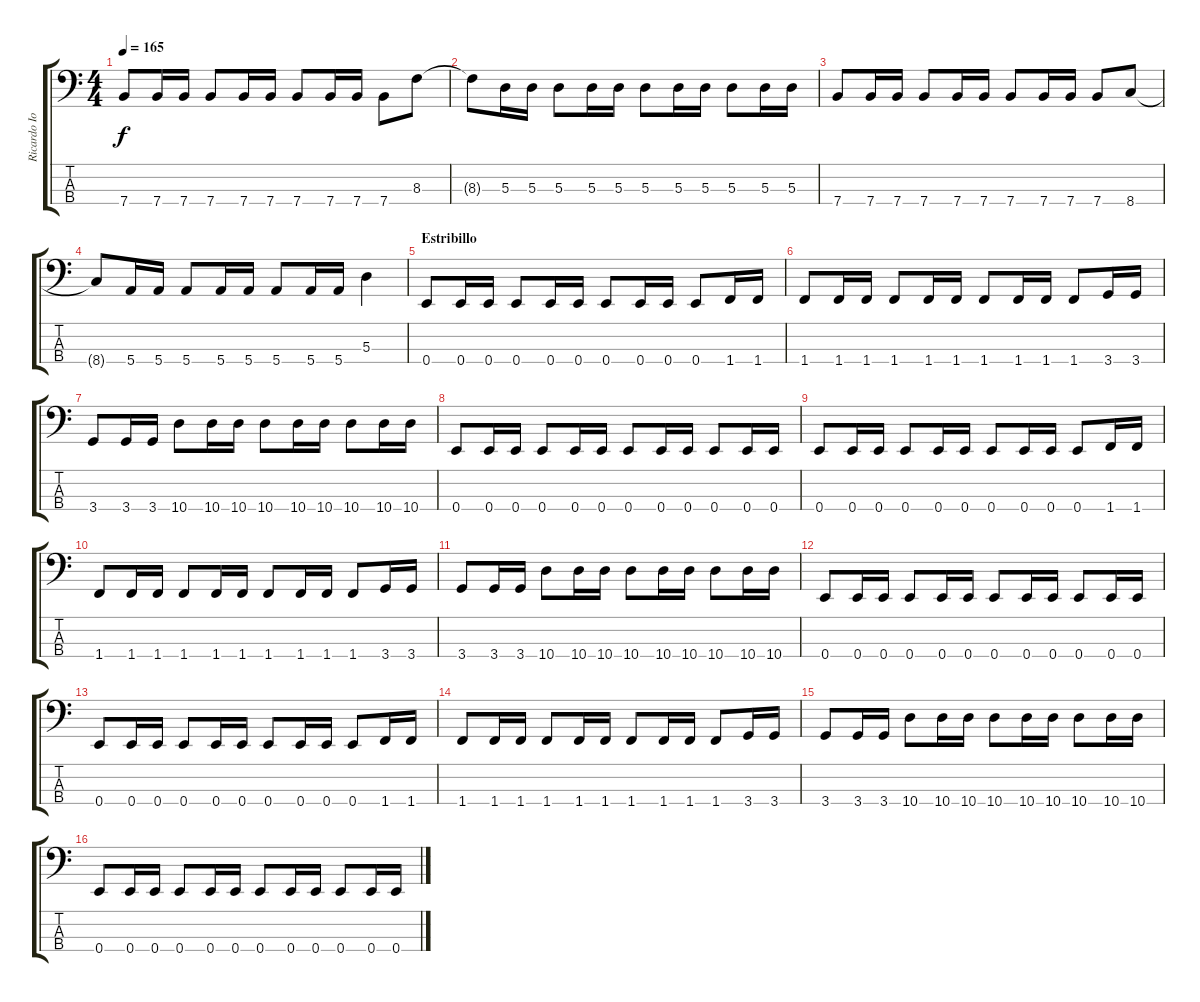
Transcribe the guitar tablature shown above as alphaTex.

\track ("Ricardo Iorio (bajo)" "Ricardo Io") {instrument electricbassfinger}
\staff {score tabs}
\tuning (G2 D2 A1 E1) {hide}
\ts (4 4)
\tempo 165
\clef f4
\ks c
7.4.8{dy f} 7.4.16 7.4.16 7.4.8 7.4.16 7.4.16 7.4.8 7.4.16 7.4.16 7.4.8 8.3.8 |
8.3{t}.8 5.3.16 5.3.16 5.3.8 5.3.16 5.3.16 5.3.8 5.3.16 5.3.16 5.3.8 5.3.16 5.3.16 |
7.4.8 7.4.16 7.4.16 7.4.8 7.4.16 7.4.16 7.4.8 7.4.16 7.4.16 7.4.8 8.4.8 |
8.4{t}.8 5.4.16 5.4.16 5.4.8 5.4.16 5.4.16 5.4.8 5.4.16 5.4.16 5.3.4 |
\section ("" "Estribillo")
0.4.8 0.4.16 0.4.16 0.4.8 0.4.16 0.4.16 0.4.8 0.4.16 0.4.16 0.4.8 1.4.16 1.4.16 |
1.4.8 1.4.16 1.4.16 1.4.8 1.4.16 1.4.16 1.4.8 1.4.16 1.4.16 1.4.8 3.4.16 3.4.16 |
3.4.8 3.4.16 3.4.16 10.4.8 10.4.16 10.4.16 10.4.8 10.4.16 10.4.16 10.4.8 10.4.16 10.4.16 |
0.4.8 0.4.16 0.4.16 0.4.8 0.4.16 0.4.16 0.4.8 0.4.16 0.4.16 0.4.8 0.4.16 0.4.16 |
0.4.8 0.4.16 0.4.16 0.4.8 0.4.16 0.4.16 0.4.8 0.4.16 0.4.16 0.4.8 1.4.16 1.4.16 |
1.4.8 1.4.16 1.4.16 1.4.8 1.4.16 1.4.16 1.4.8 1.4.16 1.4.16 1.4.8 3.4.16 3.4.16 |
3.4.8 3.4.16 3.4.16 10.4.8 10.4.16 10.4.16 10.4.8 10.4.16 10.4.16 10.4.8 10.4.16 10.4.16 |
0.4.8 0.4.16 0.4.16 0.4.8 0.4.16 0.4.16 0.4.8 0.4.16 0.4.16 0.4.8 0.4.16 0.4.16 |
0.4.8 0.4.16 0.4.16 0.4.8 0.4.16 0.4.16 0.4.8 0.4.16 0.4.16 0.4.8 1.4.16 1.4.16 |
1.4.8 1.4.16 1.4.16 1.4.8 1.4.16 1.4.16 1.4.8 1.4.16 1.4.16 1.4.8 3.4.16 3.4.16 |
3.4.8 3.4.16 3.4.16 10.4.8 10.4.16 10.4.16 10.4.8 10.4.16 10.4.16 10.4.8 10.4.16 10.4.16 |
0.4.8 0.4.16 0.4.16 0.4.8 0.4.16 0.4.16 0.4.8 0.4.16 0.4.16 0.4.8 0.4.16 0.4.16
